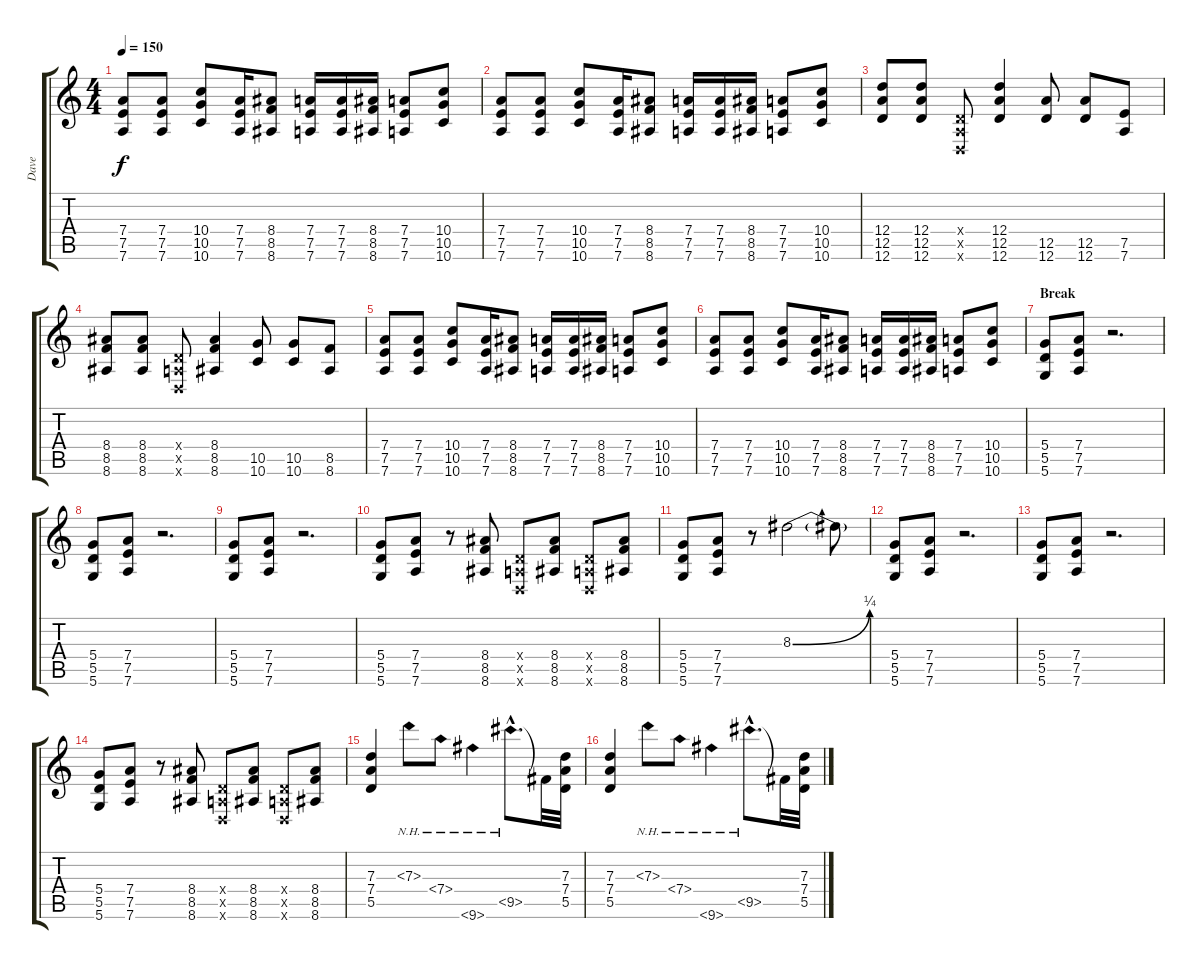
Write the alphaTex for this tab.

\track ("Dave" "Dave") {instrument distortionguitar}
\staff {score tabs}
\tuning (E4 B3 G3 D3 A2 D2) {hide}
\ts (4 4)
\tempo 150
\clef g2
\ks c
(7.4 7.5 7.6).8{dy f} (7.4 7.5 7.6).8 (10.4 10.5 10.6).8 (7.4 7.5 7.6).16 (8.4 8.5 8.6).8 (7.4 7.5 7.6).16 (7.4 7.5 7.6).16 (8.4 8.5 8.6).16 (7.4 7.5 7.6).8 (10.4 10.5 10.6).8 |
(7.4 7.5 7.6).8 (7.4 7.5 7.6).8 (10.4 10.5 10.6).8 (7.4 7.5 7.6).16 (8.4 8.5 8.6).8 (7.4 7.5 7.6).16 (7.4 7.5 7.6).16 (8.4 8.5 8.6).16 (7.4 7.5 7.6).8 (10.4 10.5 10.6).8 |
(12.4 12.5 12.6).8 (12.4 12.5 12.6).8 (0.4{x} 0.5{x} 0.6{x}).8 (12.4 12.5 12.6).4 (12.5 12.6).8 (12.5 12.6).8 (7.5 7.6).8 |
(8.4 8.5 8.6).8 (8.4 8.5 8.6).8 (0.4{x} 0.5{x} 0.6{x}).8 (8.4 8.5 8.6).4 (10.5 10.6).8 (10.5 10.6).8 (8.5 8.6).8 |
(7.4 7.5 7.6).8 (7.4 7.5 7.6).8 (10.4 10.5 10.6).8 (7.4 7.5 7.6).16 (8.4 8.5 8.6).8 (7.4 7.5 7.6).16 (7.4 7.5 7.6).16 (8.4 8.5 8.6).16 (7.4 7.5 7.6).8 (10.4 10.5 10.6).8 |
(7.4 7.5 7.6).8 (7.4 7.5 7.6).8 (10.4 10.5 10.6).8 (7.4 7.5 7.6).16 (8.4 8.5 8.6).8 (7.4 7.5 7.6).16 (7.4 7.5 7.6).16 (8.4 8.5 8.6).16 (7.4 7.5 7.6).8 (10.4 10.5 10.6).8 |
\section ("" "Break")
(5.4 5.5 5.6).8 (7.4 7.5 7.6).8 r.2{d} |
(5.4 5.5 5.6).8 (7.4 7.5 7.6).8 r.2{d} |
(5.4 5.5 5.6).8 (7.4 7.5 7.6).8 r.2{d} |
(5.4 5.5 5.6).8 (7.4 7.5 7.6).8 r.8 (8.4 8.5 8.6).8 (0.4{x} 0.5{x} 0.6{x}).8 (8.4 8.5 8.6).8 (0.4{x} 0.5{x} 0.6{x}).8 (8.4 8.5 8.6).8 |
(5.4 5.5 5.6).8 (7.4 7.5 7.6).8 r.8 8.3{be (bend 0 0 60 1)}.2 8.3{t}.8 |
(5.4 5.5 5.6).8 (7.4 7.5 7.6).8 r.2{d} |
(5.4 5.5 5.6).8 (7.4 7.5 7.6).8 r.2{d} |
(5.4 5.5 5.6).8 (7.4 7.5 7.6).8 r.8 (8.4 8.5 8.6).8 (0.4{x} 0.5{x} 0.6{x}).8 (8.4 8.5 8.6).8 (0.4{x} 0.5{x} 0.6{x}).8 (8.4 8.5 8.6).8 |
(7.3 7.4 5.5).4{instrument distortionguitar} 7.3{nh}.8{instrument guitarharmonics} 7.4{nh}.8 9.6{nh}.4 9.5{nh hac}.8{d} 9.5{t}.32 (7.3 7.4 5.5).32{instrument distortionguitar} |
(7.3 7.4 5.5).4 7.3{nh}.8{instrument guitarharmonics} 7.4{nh}.8 9.6{nh}.4 9.5{nh hac}.8{d} 9.5{t}.32 (7.3 7.4 5.5).32{instrument distortionguitar}
